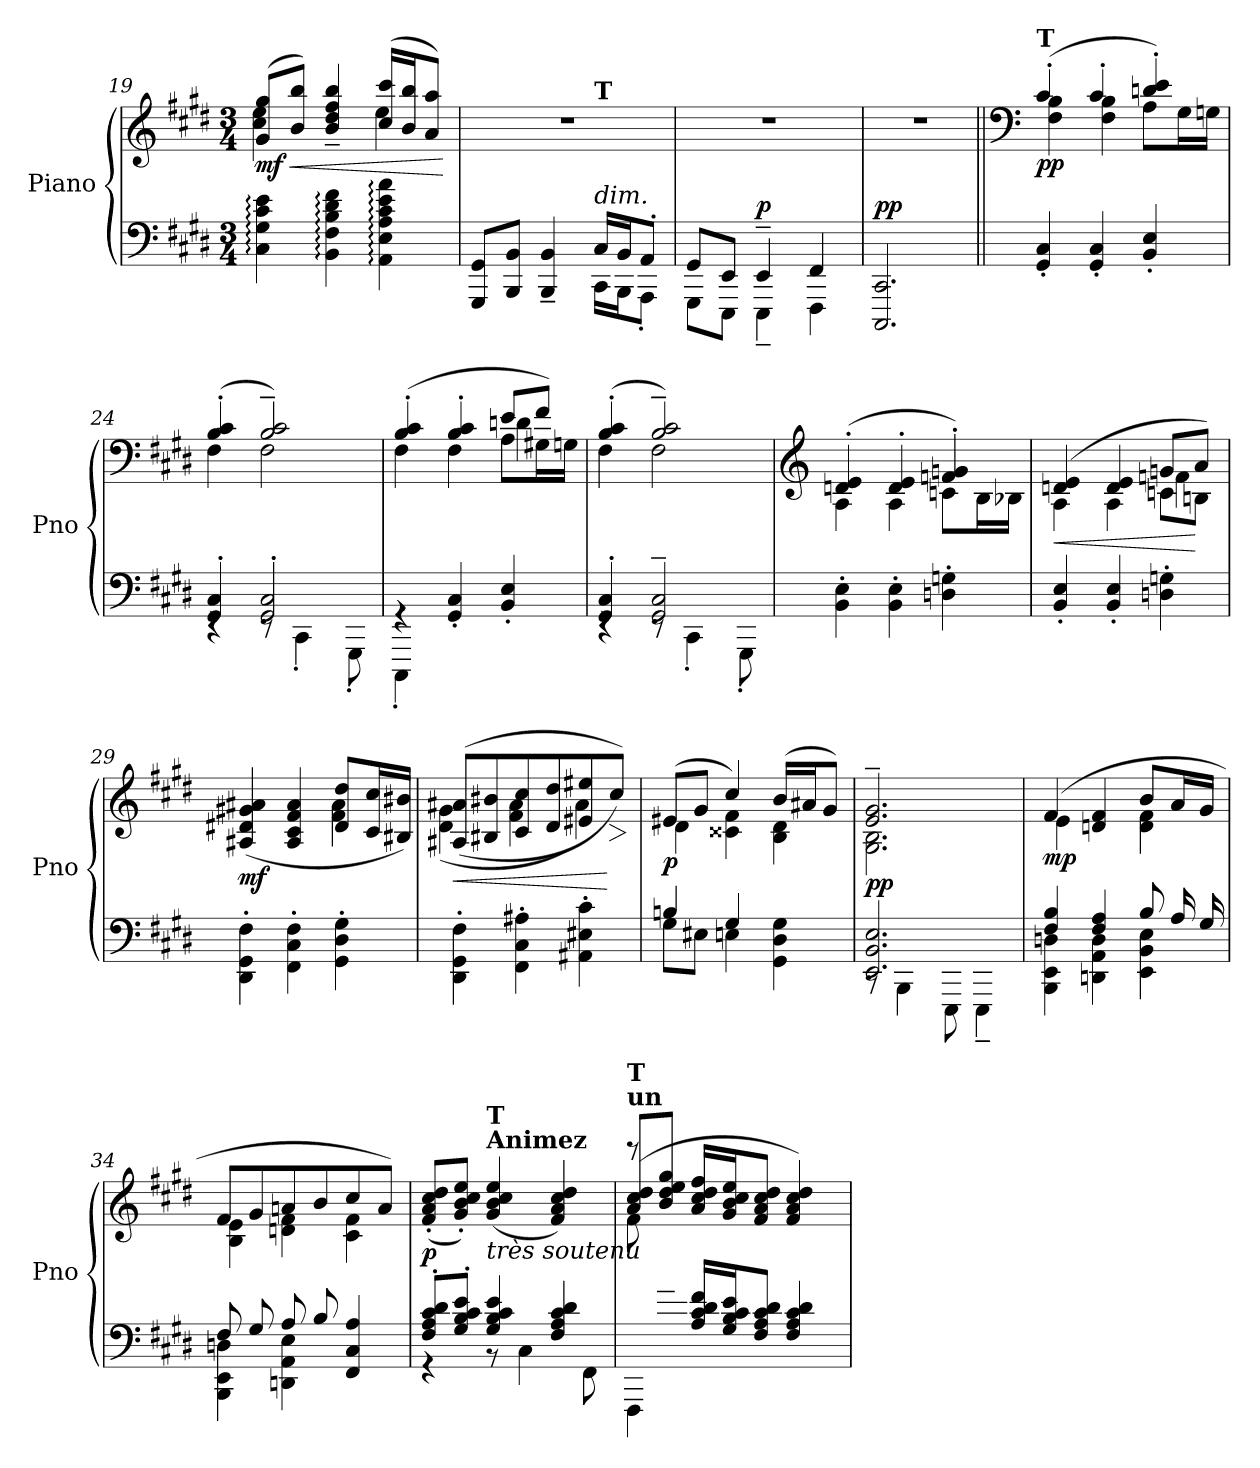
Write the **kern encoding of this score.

**kern	**kern	**dynam
*part1	*part1	*part1
*staff2	*staff1	*staff1/2
*I"Piano	*	*
*I'Pno	*	*
*clefF4	*clefG2	*
*k[f#c#g#d#]	*k[f#c#g#d#]	*
*M3/4	*M3/4	*
=19	=19	=19
!	!	!LO:HP:b
*	*^	*
!	!	!	!LO:DY:n=1:b
4C#\: 4G#\: 4c#\: 4e\:	(>8g#/ 8gg#/L	4cc#\ 4ee\	< mf
.	8b/ 8bb/J)	.	.
4BB\: 4F#\: 4B\: 4d#\: 4f#\:	4b/~ 4dd#/~ 4ff#/~ 4bb/~	4ryy	.
4AA\: 4E\: 4A\: 4c#\: 4e\: 4a\:	(>16cc#/ 16ccc#/LL	4ee\	.
.	16b/ 16bb/J	.	.
.	8a/ 8aa/J)	.	.
*	*v	*v	*
.	.	[
=20	=20	=20
*^	*	*
!	!	!LO:TX:a:t=retenu	!
*	*	*^	*
8GGG#/ 8GG#/L	2reyy	2.r	2ryy	.
8BBB/ 8BB/J	.	.	.	.
4BBB/~ 4BB/~	.	.	.	.
!	!	!	!LO:TX:a:B:t=T	!
!LO:TX:a:i:t=dim.	!	!	!	!
16C#/LL	16CC#\LL	.	4ryy	.
16BB/J	16BBB\J	.	.	.
8AA'/J	8AAA'\J	.	.	.
*	*	*v	*v	*
=21	=21	=21	=21
8GG#/L	8GGG#\L	2.r	.
8EE/J	8EEE\J	.	.
!	!	!	!LO:DY:a=2
4EE~/	4EEE~\	.	p
4FF#/	4FFF#\	.	.
=22	=22	=22	=22
!	!	!	!LO:DY:a=2
*v	*v	*	*
2.CCC#/ 2.CC#/	2.r	pp
!!LO:PB:g=z
=23||	=23||	=23||
*	*clefF4	*
*	*^	*
!	!LO:TX:a:B:t=T	!	!
!	!	!	!LO:DY:b
4GG#/' 4C#/'	(>4c#'/	4F#\ 4B\	pp
4GG#/' 4C#/'	4c#'/	4F#\ 4B\	.
4BB/' 4E/'	4dn/' 4e/')	8A\L	.
.	.	16G#\L	.
.	.	16Gn\JJ	.
=24	=24	=24	=24
*^	*	*	*
4GG#/' 4C#/'	4rEE	(>4B/' 4c#/'	4F#\	.
2GG#/' 2C#/'	8rEE	2B/~ 2c#/~)	2F#\	.
.	4CC#'\	.	.	.
.	8GGG#'\	.	.	.
=25	=25	=25	=25	=25
*	*	*	*^	*
4rGG	4CCC#'\	(>4B/' 4c#/'	4F#\	2ryy	.
4GG#/' 4C#/'	2rGGyy	4B/' 4c#/'	4F#\	.	.
4BB/' 4E/'	.	8e/L	8A\L	4dn\	.
.	.	8f#/J)	16G#X\L	.	.
.	.	.	16Gn\JJ	.	.
*	*	*	*v	*v	*
=26	=26	=26	=26	=26
4GG#/' 4C#/'	4rEE	(>4B/' 4c#/'	4F#\	.
2GG#/~ 2C#/~	8rEE	2B/~ 2c#/~)	2F#\	.
.	4CC#'\	.	.	.
.	8GGG#'\	.	.	.
*v	*v	*	*	*
=27	=27	=27	=27
*	*clefG2	*	*
4BB\' 4E\'	(>4dn/' 4e/'	4A\	.
4BB\' 4E\'	4d/' 4e/'	4A\	.
4Dn\' 4Gn\'	4fn/' 4gn/')	8cn\L	.
.	.	16B\L	.
.	.	16B-X\JJ	.
!!LO:LB:g=z
=28	=28	=28	=28
!	!	!	!LO:HP:b
*	*	*^	*
4BB/' 4E/'	(>4dn/ 4e/	4A\	2ryy	<
4BB/' 4E/'	4d/ 4e/	4A\	.	.
4Dn\' 4Gn\'	8gn/L	8cn\L	4fn\	.
.	8a/J)	8Bn\J	.	[
*	*	*v	*v	*
=29	=29	=29	=29
!	!	!	!LO:DY:b
4DD#\' 4GG#\' 4F#\'	(>4A#X/ 4d#X/ 4g#X/ 4a#X/	2rcccyy	mf
4FF#\' 4C#\' 4F#\'	4A#/ 4c#/ 4f#/ 4a#/	.	.
4GG#\' 4D#\' 4G#\'	8d#/ 8dd#/L	4f#\ 4a#\	.
.	16c#/ 16cc#/L	.	.
.	16B#X/ 16b#X/JJ)	.	.
=30	=30	=30	=30
!	!	!	!LO:HP:b
4DD#\' 4GG#\' 4F#\'	(>(>8A#X/ 8a#X/L	(<4d#\ 4g#\	<
.	8B#X/ 8b#X/	.	.
4FF#\' 4C#\' 4A#X\'	8c#/ 8cc#/	4f#\ 4a#\	.
.	8d#/ 8dd#/	.	.
4AA#X\' 4E#X\' 4c#\'	8e#X/ 8ee#X/	4a#\)	.
!	!	!	!LO:HP:n=1:b
.	8cc#/J))	.	[ >
*	*v	*v	*
.	.	]
=31	=31	=31
*^	*^	*
!	!	!	!	!LO:DY:b
4Bn/	8G#\L	(>8e#X/L	4d#\	p
.	8E#X\J	8g#/J	.	.
4G#/	4En\	4cc#/)	4c##X\ 4f#\	.
4rFyy	4GG#\ 4D#\ 4G#\	(>16b/LL	4B\ 4d#\	.
.	.	16a#X/J	.	.
.	.	8g#/J)	.	.
=32	=32	=32	=32	=32
!	!	!	!	!LO:DY:b
2.EE/ 2.BB/ 2.E/	8rCC	2.e/~ 2.g#/~	2.G#\ 2.B\	pp
.	4BBB\	.	.	.
.	8EEE\	.	.	.
.	4EEE~\	.	.	.
!!LO:LB:g=z	!!
=33	=33	=33	=33	=33
!	!	!	!	!LO:DY:b
4F#/ 4B/	4BBB\ 4EE\ 4Dn\	(>4f#/	4e\	mp
4F#/ 4A/	4DDn\ 4AA\ 4D\	4dn/ 4f#/	4rcyy	.
8B/	4EE\ 4BB\ 4E\	8b/L	4d\ 4f#\	.
16A/	.	16a/L	.	.
16G#/	.	16g#/JJ	.	.
=34	=34	=34	=34	=34
8F#/	4BBB\ 4EE\ 4Dn\	8f#/L	4B\ 4e\	.
8G#/	.	8g#/	.	.
8A/	4DDn\ 4AA\ 4E\	8an/	4dn\ 4f#\	.
8B/	.	8b/	.	.
4FF#/ 4C#/ 4A/	4rEEyy	8cc#/	4c#\ 4f#\	.
.	.	8a/J)	.	.
*	*	*v	*v	*
=35	=35	=35	=35
!	!	!	!LO:DY:a=2
8F#/' 8A/' 8c#/' 8d#/'L	4r	(>8f#/' 8a/' 8cc#/' 8dd#/'L	p
8G#/' 8B/' 8c#/' 8e/'J	.	8g#/' 8b/' 8cc#/' 8ee/'J)	.
!	!	!LO:TX:a:B:t=Animez	!
!	!	!LO:TX:a:B:t=T	!
!	!	!LO:TX:b:i:t=très soutenu	!
4G#/ 4B/ 4c#/ 4e/	8r	(>4g#/ 4b/ 4cc#/ 4ee/	.
.	4C#\	.	.
4F#/ 4A/ 4c#/ 4d#/	.	4f#/ 4a/ 4cc#/ 4dd#/)	.
.	8FF#\	.	.
=36	=36	=36	=36
*	*	*^	*
*	*	*	*^	*
!	!	!LO:TX:a:B:t=un	!	!	!
!	!	!LO:TX:a:B:t=T	!	!	!
8ryy	4FFF#\	(>8a/ 8cc#/ 8dd#/L	8reee	8f#\L	.
8B/ 8d#/ 8e/ 8g#/J	.	8b/ 8dd#/ 8ee/ 8gg#/J	2ryy	2ryy	.
16A/ 16c#/ 16d#/ 16f#/LL	2ryy	16a/ 16cc#/ 16dd#/ 16ff#/LL	.	.	.
16G#/ 16B/ 16c#/ 16e/J	.	16g#/ 16b/ 16cc#/ 16ee/J	.	.	.
8F#/ 8A/ 8c#/ 8d#/J	.	8f#/ 8a/ 8cc#/ 8dd#/J	.	.	.
4F#/ 4A/ 4c#/ 4d#/	.	4f#/ 4a/ 4cc#/ 4dd#/)	.	.	.
.	.	.	8ryy	8ryy	.
*v	*v	*	*	*	*
*	*v	*v	*v	*
=	=	=
*-	*-	*-
